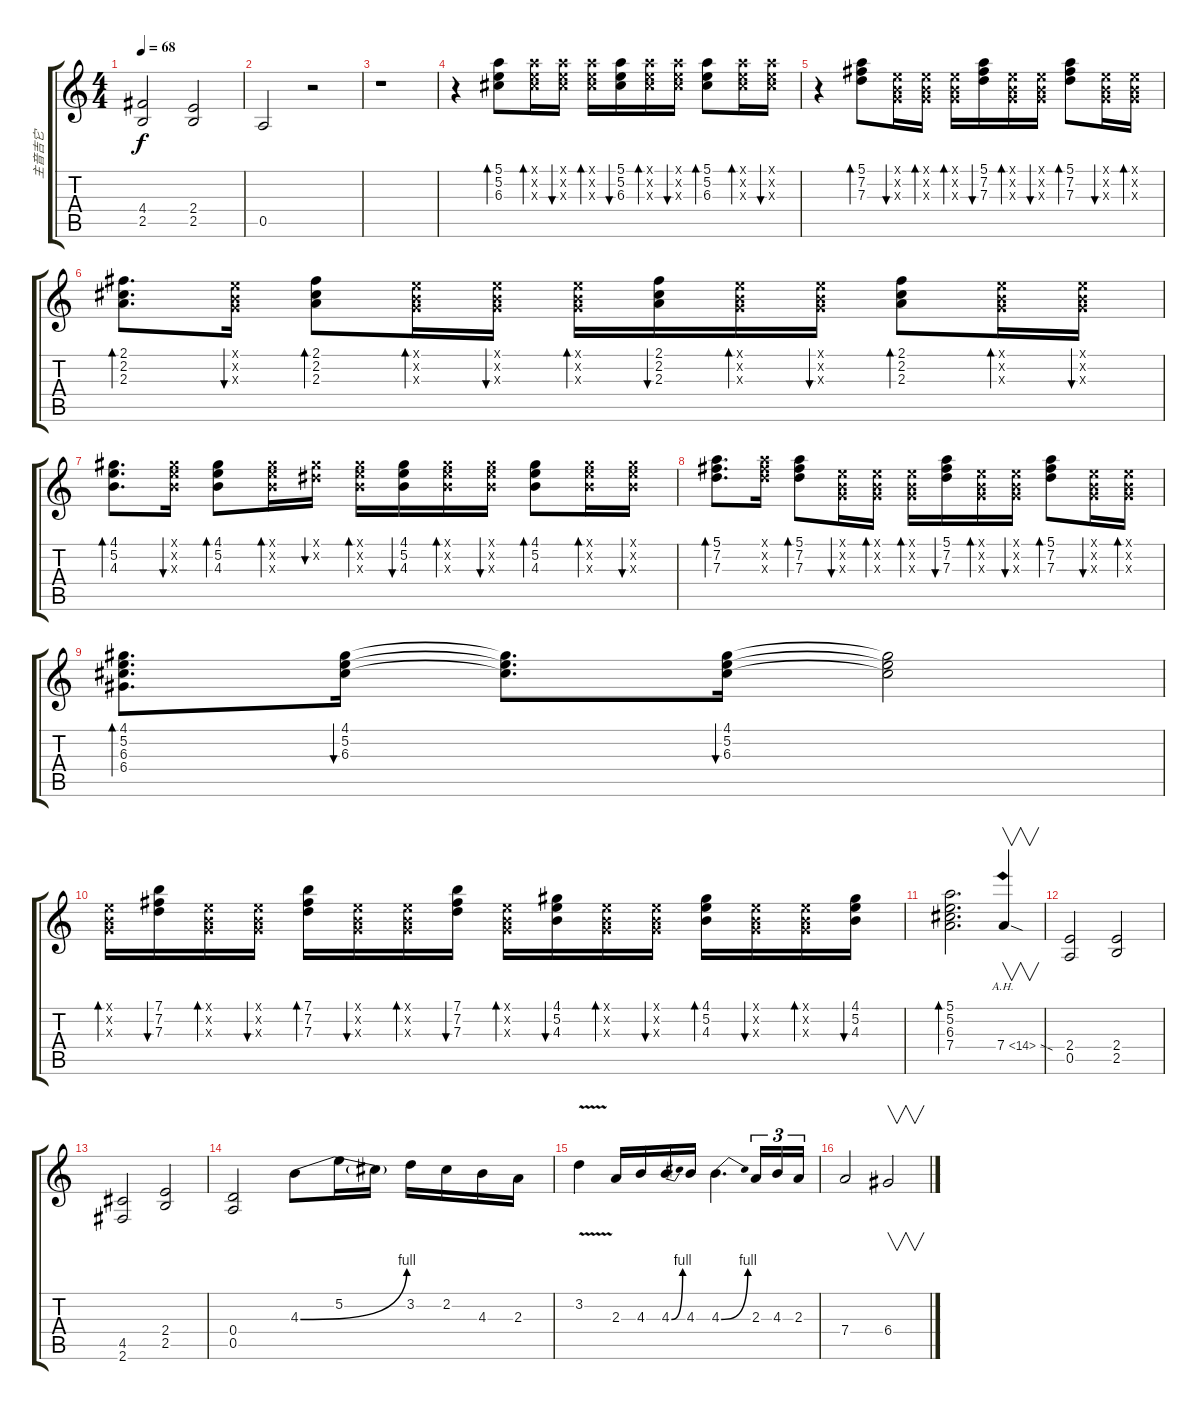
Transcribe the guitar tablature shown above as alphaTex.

\track ("主音吉它" "主音吉它") {instrument distortionguitar}
\staff {score tabs}
\tuning (E4 B3 G3 D3 A2 E2) {hide}
\ts (4 4)
\tempo 68
\clef g2
\ks c
(4.4 2.5).2{dy f} (2.4 2.5).2 |
0.5.2 r.2 |
r.1 |
r.4{volume 9 balance 15 instrument acousticguitarsteel} (5.1 5.2 6.3).8{bd 30} (5.1{x} 5.2{x} 6.3{x}).16{bd 30} (5.1{x} 5.2{x} 6.3{x}).16{bu 30} (5.1{x} 5.2{x} 6.3{x}).16{bd 30} (5.1 5.2 6.3).16{bu 30} (5.1{x} 5.2{x} 6.3{x}).16{bd 30} (5.1{x} 5.2{x} 6.3{x}).16{bu 30} (5.1 5.2 6.3).8{bd 30} (5.1{x} 5.2{x} 6.3{x}).16{bd 30} (5.1{x} 5.2{x} 6.3{x}).16{bu 30} |
r.4 (5.1 7.2 7.3).8{bd 30} (0.1{x} 0.2{x} 0.3{x}).16{bu 30} (0.1{x} 0.2{x} 0.3{x}).16{bd 30} (0.1{x} 0.2{x} 0.3{x}).16{bd 30} (5.1 7.2 7.3).16{bu 30} (0.1{x} 0.2{x} 0.3{x}).16{bd 30} (0.1{x} 0.2{x} 0.3{x}).16{bu 30} (5.1 7.2 7.3).8{bd 30} (0.1{x} 0.2{x} 0.3{x}).16{bu 30} (0.1{x} 0.2{x} 0.3{x}).16{bd 30} |
(2.1 2.2 2.3).8{d bd 30} (0.1{x} 0.2{x} 0.3{x}).16{bu 30} (2.1 2.2 2.3).8{bd 30} (0.1{x} 0.2{x} 0.3{x}).16{bd 30} (0.1{x} 0.2{x} 0.3{x}).16{bu 30} (0.1{x} 0.2{x} 0.3{x}).16{bd 30} (2.1 2.2 2.3).16{bu 30} (0.1{x} 0.2{x} 0.3{x}).16{bd 30} (0.1{x} 0.2{x} 0.3{x}).16{bu 30} (2.1 2.2 2.3).8{bd 30} (0.1{x} 0.2{x} 0.3{x}).16{bd 30} (0.1{x} 0.2{x} 0.3{x}).16{bu 30} |
(4.1 5.2 4.3).8{d bd 30} (4.1{x} 5.2{x} 4.3{x}).16{bu 30} (4.1 5.2 4.3).8{bd 30} (4.1{x} 5.2{x} 4.3{x}).16{bd 30} (4.1{x} 4.2{x}).16{bu 30} (4.1{x} 5.2{x} 4.3{x}).16{bd 30} (4.1 5.2 4.3).16{bu 30} (4.1{x} 5.2{x} 4.3{x}).16{bd 30} (4.1{x} 5.2{x} 4.3{x}).16{bu 30} (4.1 5.2 4.3).8{bd 30} (4.1{x} 5.2{x} 4.3{x}).16{bd 30} (4.1{x} 5.2{x} 4.3{x}).16{bu 30} |
(5.1 7.2 7.3).8{d bd 30} (5.1{x} 7.2{x} 7.3{x}).16 (5.1 7.2 7.3).8{bd 30} (0.1{x} 0.2{x} 0.3{x}).16{bu 30} (0.1{x} 0.2{x} 0.3{x}).16{bd 30} (0.1{x} 0.2{x} 0.3{x}).16{bd 30} (5.1 7.2 7.3).16{bu 30} (0.1{x} 0.2{x} 0.3{x}).16{bd 30} (0.1{x} 0.2{x} 0.3{x}).16{bu 30} (5.1 7.2 7.3).8{bd 30} (0.1{x} 0.2{x} 0.3{x}).16{bu 30} (0.1{x} 0.2{x} 0.3{x}).16{bd 30} |
(4.1 5.2 6.3 6.4).8{d bd 30} (4.1 5.2 6.3).16{bu 30} (4.1{t} 5.2{t} 6.3{t}).8{d} (4.1 5.2 6.3).16{bu 30} (4.1{t} 5.2{t} 6.3{t}).2 |
(0.1{x} 0.2{x} 0.3{x}).16{bd 30} (7.1 7.2 7.3).16{bu 30} (0.1{x} 0.2{x} 0.3{x}).16{bd 30} (0.1{x} 0.2{x} 0.3{x}).16{bu 30} (7.1 7.2 7.3).16{bd 30} (0.1{x} 0.2{x} 0.3{x}).16{bu 30} (0.1{x} 0.2{x} 0.3{x}).16{bd 30} (7.1 7.2 7.3).16{bu 30} (0.1{x} 0.2{x} 0.3{x}).16{bd 30} (4.1 5.2 4.3).16{bu 30} (0.1{x} 0.2{x} 0.3{x}).16{bd 30} (0.1{x} 0.2{x} 0.3{x}).16{bu 30} (4.1 5.2 4.3).16{bd 30} (0.1{x} 0.2{x} 0.3{x}).16{bu 30} (0.1{x} 0.2{x} 0.3{x}).16{bd 30} (4.1 5.2 4.3).16{bu 30} |
(5.1 5.2 6.3 7.4).2{d bd 120} 7.4{ah 7 sod}.4{v volume 13 balance 8 instrument distortionguitar} |
(2.4 0.5).2 (2.4 2.5).2 |
(4.5 2.6).2 (2.4 2.5).2 |
(0.4 0.5).2 4.3{be (bend 0 0 60 4)}.8 5.2.16 4.3{t}.16 3.2.16 2.2.16 4.3.16 2.3.16 |
3.2{v}.4 2.3.16 4.3.16 4.3{be (bend 0 0 60 4)}.16 4.3.16 4.3{be (bend 0 0 60 4)}.4{d} 2.3.16{tu (3 2)} 4.3.16{tu (3 2)} 2.3.16{tu (3 2)} |
7.4.2 6.4.2{v}
